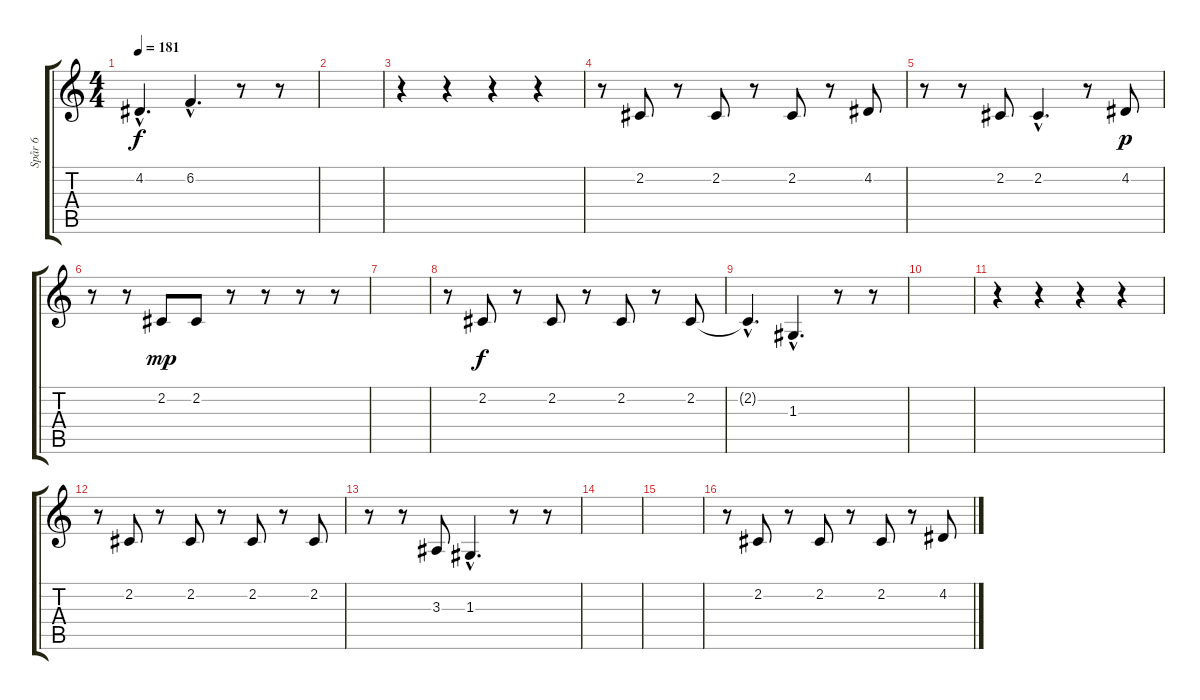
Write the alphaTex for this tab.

\track ("Spår 6" "Spår 6") {instrument fx5brightness}
\staff {score tabs}
\tuning (E4 B3 G3 D3 A2 E2) {hide}
\ts (4 4)
\tempo 181
\clef g2
\ks c
4.2{hac t}.4{d dy f} 6.2{hac}.4{d} r.8 r.8 |
|
r.4 r.4 r.4 r.4 |
r.8 2.2.8 r.8 2.2.8 r.8 2.2.8 r.8 4.2.8 |
r.8 r.8 2.2.8 2.2{hac}.4{d} r.8 4.2.8{dy p} |
r.8 r.8 2.2.8{dy mp} 2.2.8 r.8 r.8 r.8 r.8 |
|
r.8 2.2.8{dy f} r.8 2.2.8 r.8 2.2.8 r.8 2.2.8 |
2.2{hac t}.4{d} 1.3{hac}.4{d} r.8 r.8 |
|
r.4 r.4 r.4 r.4 |
r.8 2.2.8 r.8 2.2.8 r.8 2.2.8 r.8 2.2.8 |
r.8 r.8 3.3.8 1.3{hac}.4{d} r.8 r.8 |
|
|
r.8 2.2.8 r.8 2.2.8 r.8 2.2.8 r.8 4.2.8
